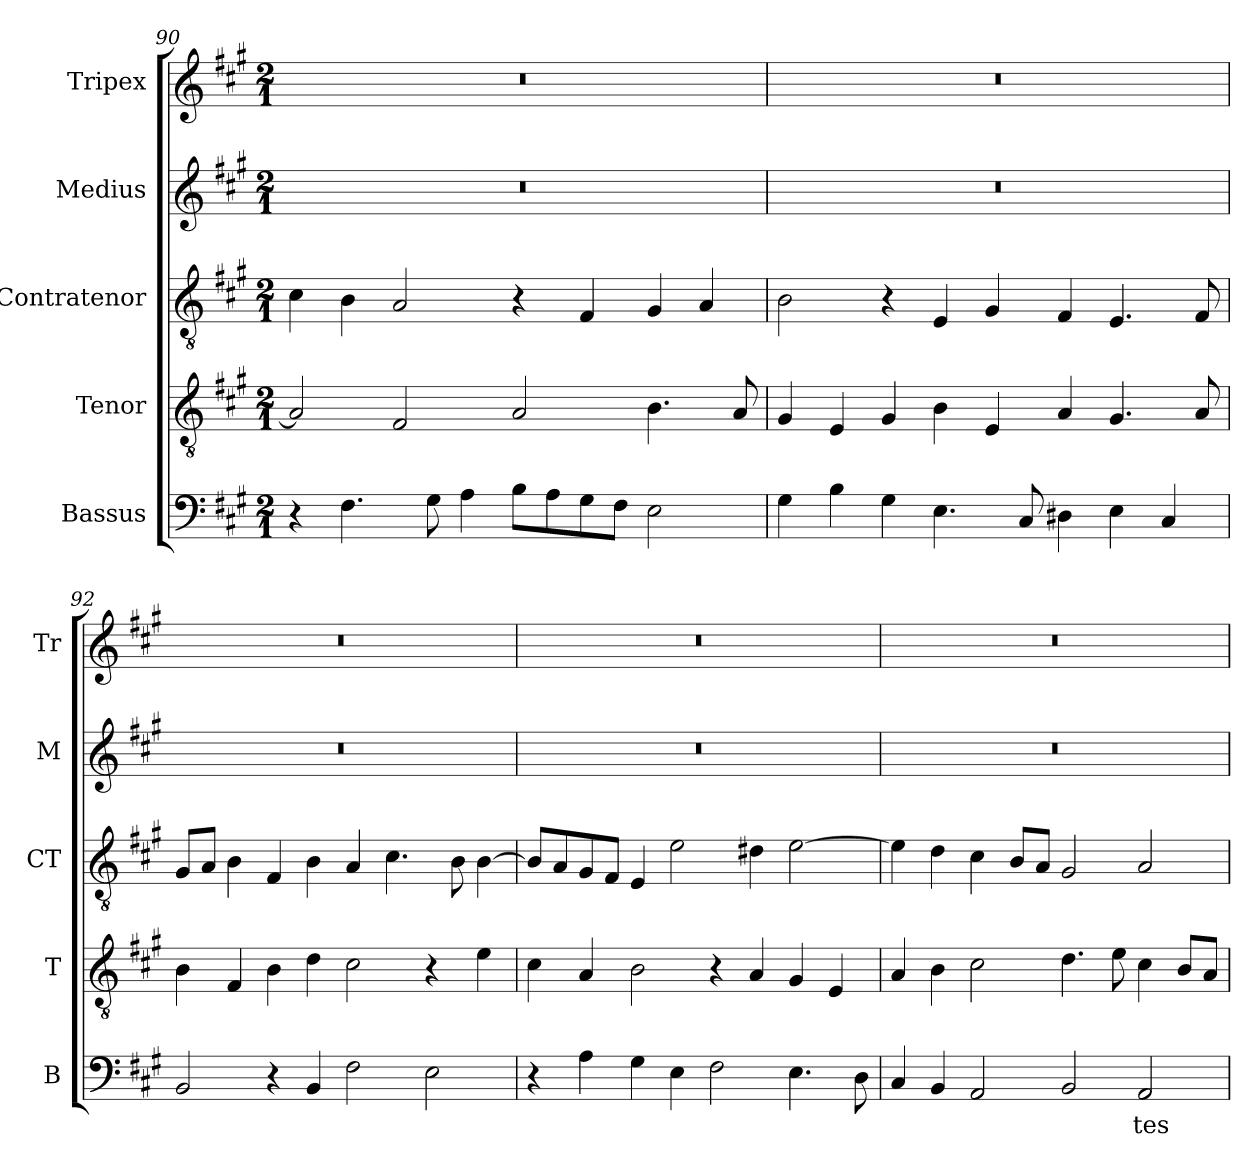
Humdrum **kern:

**kern	**text	**kern	**kern	**kern	**kern
*part5	*part5	*part4	*part3	*part2	*part1
*staff5	*staff5	*staff4	*staff3	*staff2	*staff1
*I"Bassus	*	*I"Tenor	*I"Contratenor	*I"Medius	*I"Tripex
*I'B	*	*I'T	*I'CT	*I'M	*I'Tr
*clefF4	*	*clefGv2	*clefGv2	*clefG2	*clefG2
*	*	*ITrd7c12	*ITrd7c12	*	*
*k[f#c#g#]	*	*k[f#c#g#]	*k[f#c#g#]	*k[f#c#g#]	*k[f#c#g#]
*A:	*	*A:	*A:	*A:	*A:
*M2/1	*	*M2/1	*M2/1	*M2/1	*M2/1
=90	=90	=90	=90	=90	=90
!	!	!	!	!LO:N:vis=1	!LO:N:vis=1
4r	.	2AAi/]	4C#i\	0r	0r
4.F#i\	.	.	4BBi\	.	.
.	.	2FF#i/	2AAi/	.	.
8G#i\	.	.	.	.	.
4Ai\	.	.	.	.	.
8Bi\L	.	2AAi/	4r	.	.
8Ai\	.	.	.	.	.
8G#i\	.	.	4FF#i/	.	.
8F#i\J	.	.	.	.	.
2Ei\	.	4.BBi\	4GG#i/	.	.
.	.	.	4AAi/	.	.
.	.	8AAi/	.	.	.
!!LO:LB:g=z
=91	=91	=91	=91	=91	=91
!	!	!	!	!LO:N:vis=1	!LO:N:vis=1
4G#i\	.	4GG#i/	2BBi\	0r	0r
4Bi\	.	4EEi/	.	.	.
4G#i\	.	4GG#i/	4r	.	.
4.Ei\	.	4BBi\	4EEi/	.	.
.	.	4EEi/	4GG#i/	.	.
8C#i/	.	.	.	.	.
4D#i\	.	4AAi/	4FF#i/	.	.
4Ei\	.	4.GG#i/	4.EEi/	.	.
4C#i/	.	.	.	.	.
.	.	8AAi/	8FF#i/	.	.
=92	=92	=92	=92	=92	=92
!	!	!	!	!LO:N:vis=1	!LO:N:vis=1
2BBi/	.	4BBi\	8GG#i/L	0r	0r
.	.	.	8AAi/J	.	.
.	.	4FF#i/	4BBi\	.	.
4r	.	4BBi\	4FF#i/	.	.
4BBi/	.	4Di\	4BBi\	.	.
2F#i\	.	2C#i\	4AAi/	.	.
.	.	.	4.C#i\	.	.
2Ei\	.	4r	.	.	.
.	.	.	8BBi\	.	.
.	.	4Ei\	[>4BBi\	.	.
=93	=93	=93	=93	=93	=93
!	!	!	!	!LO:N:vis=1	!LO:N:vis=1
4r	.	4C#i\	8BBi/L]	0r	0r
.	.	.	8AAi/	.	.
4Ai\	.	4AAi/	8GG#i/	.	.
.	.	.	8FF#i/J	.	.
4G#i\	.	2BBi\	4EEi/	.	.
4Ei\	.	.	2Ei\	.	.
2F#i\	.	4r	.	.	.
.	.	4AAi/	4D#i\	.	.
4.Ei\	.	4GG#i/	[>2Ei\	.	.
.	.	4EEi/	.	.	.
8Di\	.	.	.	.	.
!!LO:LB:g=z
=94	=94	=94	=94	=94	=94
!	!	!	!	!LO:N:vis=1	!LO:N:vis=1
4C#i/	.	4AAi/	4Ei\]	0r	0r
4BBi/	.	4BBi\	4Di\	.	.
2AAi/	.	2C#i\	4C#i\	.	.
.	.	.	8BBi/L	.	.
.	.	.	8AAi/J	.	.
2BBi/	.	4.Di\	2GG#i/	.	.
.	.	8Ei\	.	.	.
!	!LO:LY:b:color=#FF0000	!	!	!	!
2AAi/	-tes	4C#i\	2AAi/	.	.
.	.	8BBi/L	.	.	.
.	.	8AAi/J	.	.	.
=	=	=	=	=	=
*-	*-	*-	*-	*-	*-
